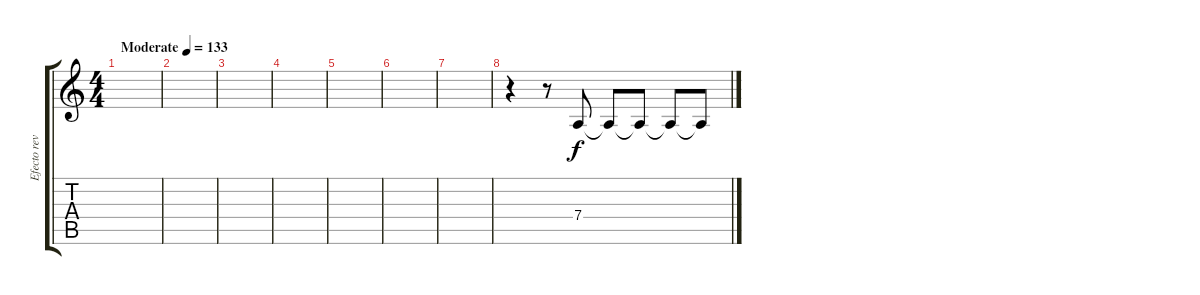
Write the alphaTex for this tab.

\track ("Efecto reverso" "Efecto rev") {instrument reversecymbal}
\staff {score tabs}
\tuning (E4 B3 G3 D3 A2 E2) {hide}
\ts (4 4)
\tempo (133 "Moderate")
\clef g2
\ks c
|
|
|
|
|
|
|
r.4 r.8 7.4.8 7.4{t}.8{dy f} 7.4{t}.8 7.4{t}.8 7.4{t}.8
